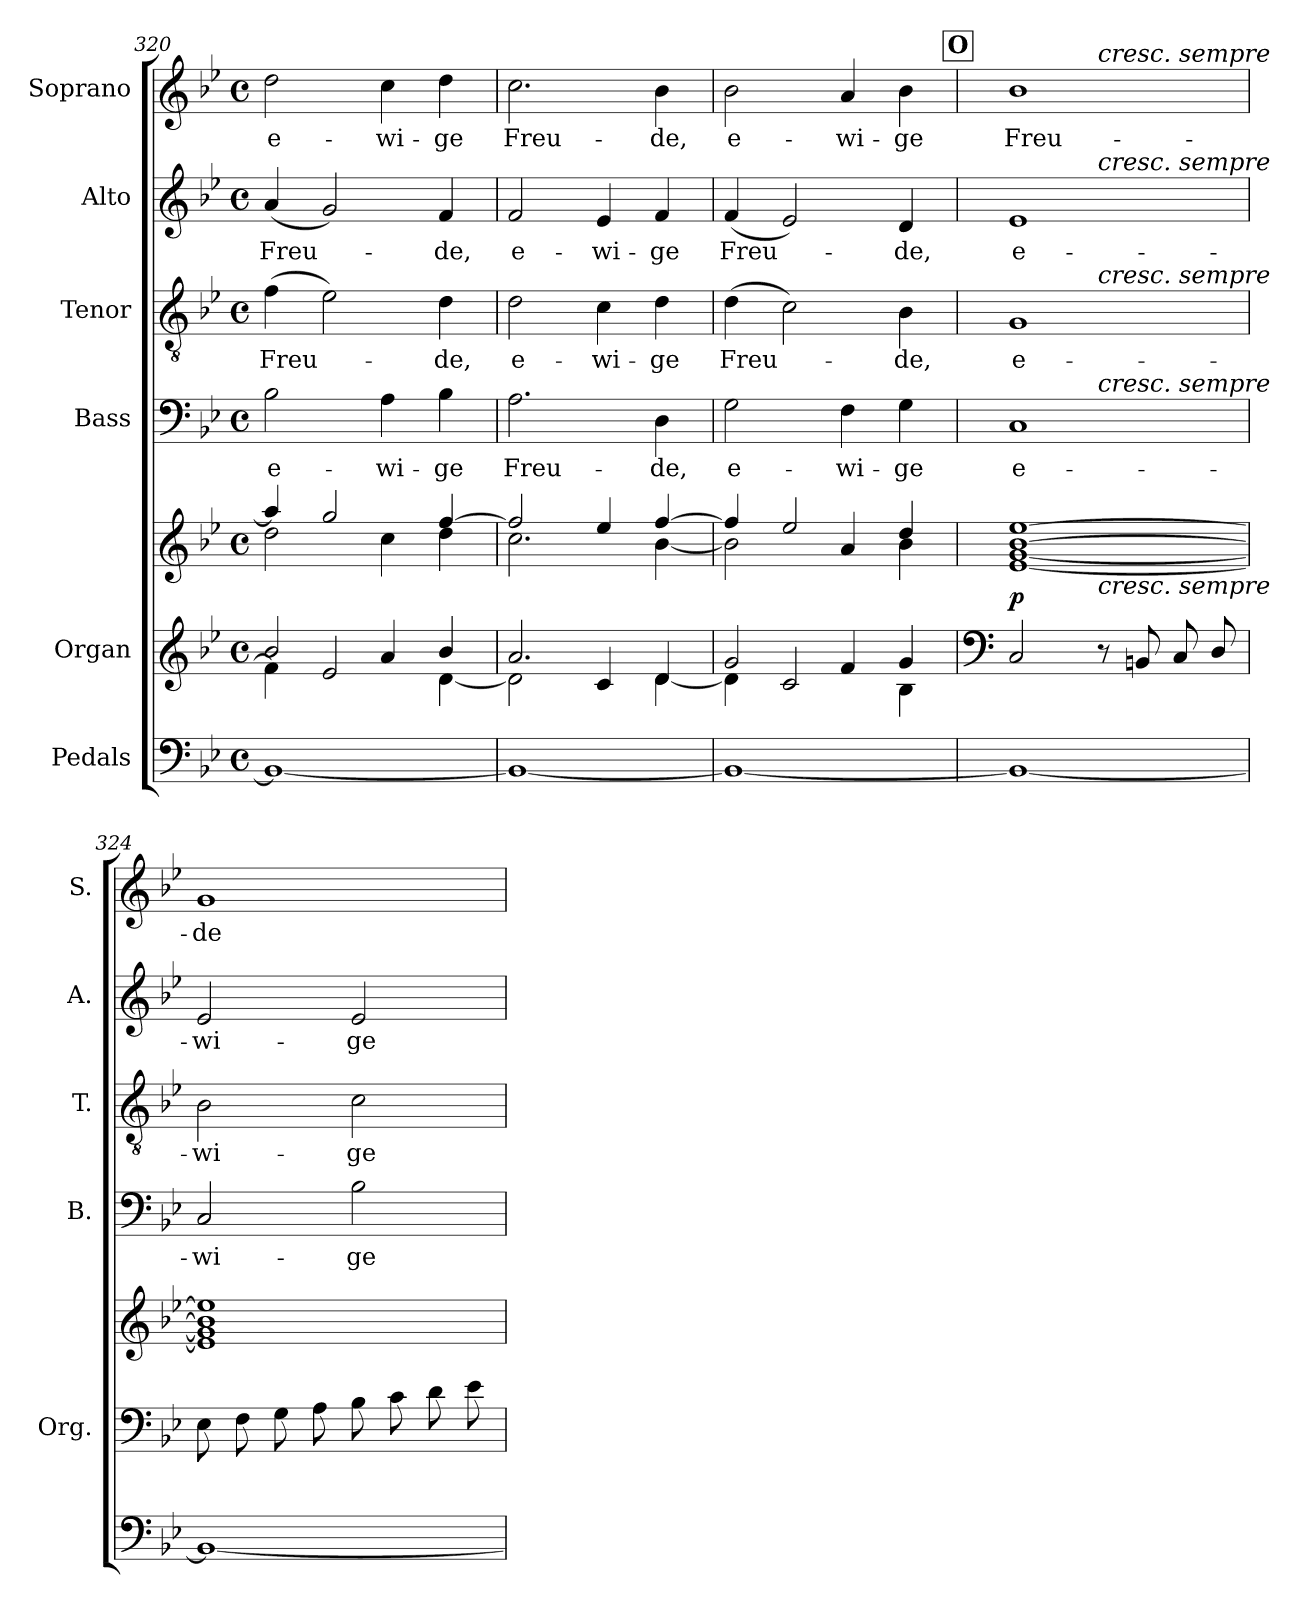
**kern	**kern	**kern	**dynam	**kern	**text	**kern	**text	**kern	**text	**kern	**text
*part6	*part5	*part5	*part5	*part4	*part4	*part3	*part3	*part2	*part2	*part1	*part1
*staff7	*staff6	*staff5	*staff5/6	*staff4	*staff4	*staff3	*staff3	*staff2	*staff2	*staff1	*staff1
*I"Pedals	*I"Organ	*	*	*I"Bass	*	*I"Tenor	*	*I"Alto	*	*I"Soprano	*
*	*I'Org.	*	*	*I'B.	*	*I'T.	*	*I'A.	*	*I'S.	*
*clefF4	*clefG2	*clefG2	*	*clefF4	*	*clefGv2	*	*clefG2	*	*clefG2	*
*	*	*	*	*	*	*ITrd7c12	*	*	*	*	*
*k[b-e-]	*k[b-e-]	*k[b-e-]	*	*k[b-e-]	*	*k[b-e-]	*	*k[b-e-]	*	*k[b-e-]	*
*B-:	*B-:	*B-:	*	*B-:	*	*B-:	*	*B-:	*	*B-:	*
*M4/4	*M4/4	*M4/4	*	*M4/4	*	*M4/4	*	*M4/4	*	*M4/4	*
*met(c)	*met(c)	*met(c)	*	*met(c)	*	*met(c)	*	*met(c)	*	*met(c)	*
=320	=320	=320	=320	=320	=320	=320	=320	=320	=320	=320	=320
*	*^	*^	*	*	*	*	*	*	*	*	*
!	!	!	!	!	!	!	!LO:LY:b:color=#000000	!	!	!	!	!	!
!	!	!	!	!	!	!	!	!	!LO:LY:b:color=#000000	!	!	!	!
!	!	!	!	!	!	!	!	!	!	!	!LO:LY:b:color=#000000	!	!
!	!	!	!	!	!	!	!	!	!	!	!	!	!LO:LY:b:color=#000000
1BB-i_	2b-i/	4fi\]	4aai/]	2ddi\	.	2B-i\	e-	(4Fi\	Freu-	(4ai/	Freu-	2ddi\	e-
.	.	2e-i/	2ggi/	.	.	.	.	2E-i\)	.	2gi/)	.	.	.
!	!	!	!	!	!	!	!LO:LY:b:color=#000000	!	!	!	!	!	!
!	!	!	!	!	!	!	!	!	!	!	!	!	!LO:LY:b:color=#000000
.	4ai/	.	.	4cci\	.	4Ai\	-wi-	.	.	.	.	4cci\	-wi-
!	!	!	!	!	!	!	!LO:LY:b:color=#000000	!	!	!	!	!	!
!	!	!	!	!	!	!	!	!	!LO:LY:b:color=#000000	!	!	!	!
!	!	!	!	!	!	!	!	!	!	!	!LO:LY:b:color=#000000	!	!
!	!	!	!	!	!	!	!	!	!	!	!	!	!LO:LY:b:color=#000000
.	4b-i/	[4di\	[4ffi/	4ddi\	.	4B-i\	-ge	4Di\	-de,	4fi/	-de,	4ddi\	-ge
=321	=321	=321	=321	=321	=321	=321	=321	=321	=321	=321	=321	=321	=321
!	!	!	!	!	!	!	!LO:LY:b:color=#000000	!	!	!	!	!	!
!	!	!	!	!	!	!	!	!	!LO:LY:b:color=#000000	!	!	!	!
!	!	!	!	!	!	!	!	!	!	!	!LO:LY:b:color=#000000	!	!
!	!	!	!	!	!	!	!	!	!	!	!	!	!LO:LY:b:color=#000000
1BB-i_	2.ai/	2di\]	2ffi/]	2.cci\	.	2.Ai\	Freu-	2Di\	e-	2fi/	e-	2.cci\	Freu-
!	!	!	!	!	!	!	!	!	!LO:LY:b:color=#000000	!	!	!	!
!	!	!	!	!	!	!	!	!	!	!	!LO:LY:b:color=#000000	!	!
.	.	4ci/	4ee-i/	.	.	.	.	4Ci\	-wi-	4e-i/	-wi-	.	.
!	!	!	!	!	!	!	!LO:LY:b:color=#000000	!	!	!	!	!	!
!	!	!	!	!	!	!	!	!	!LO:LY:b:color=#000000	!	!	!	!
!	!	!	!	!	!	!	!	!	!	!	!LO:LY:b:color=#000000	!	!
!	!	!	!	!	!	!	!	!	!	!	!	!	!LO:LY:b:color=#000000
.	4di/	[4di\	[4ffi/	[4b-i\	.	4Di\	-de,	4Di\	-ge	4fi/	-ge	4b-i\	-de,
=322	=322	=322	=322	=322	=322	=322	=322	=322	=322	=322	=322	=322	=322
!	!	!	!	!	!	!	!LO:LY:b:color=#000000	!	!	!	!	!	!
!	!	!	!	!	!	!	!	!	!LO:LY:b:color=#000000	!	!	!	!
!	!	!	!	!	!	!	!	!	!	!	!LO:LY:b:color=#000000	!	!
!	!	!	!	!	!	!	!	!	!	!	!	!	!LO:LY:b:color=#000000
1BB-i_	2gi/	4di\]	4ffi/]	2b-i\]	.	2Gi\	e-	(4Di\	Freu-	(4fi/	Freu-	2b-i\	e-
.	.	2ci/	2ee-i/	.	.	.	.	2Ci\)	.	2e-i/)	.	.	.
!	!	!	!	!	!	!	!LO:LY:b:color=#000000	!	!	!	!	!	!
!	!	!	!	!	!	!	!	!	!	!	!	!	!LO:LY:b:color=#000000
.	4fi/	.	.	4ai/	.	4Fi\	-wi-	.	.	.	.	4ai/	-wi-
!	!	!	!	!	!	!	!LO:LY:b:color=#000000	!	!	!	!	!	!
!	!	!	!	!	!	!	!	!	!LO:LY:b:color=#000000	!	!	!	!
!	!	!	!	!	!	!	!	!	!	!	!LO:LY:b:color=#000000	!	!
!	!	!	!	!	!	!	!	!	!	!	!	!	!LO:LY:b:color=#000000
.	4gi/	4B-i\	4ddi/	4b-i\	.	4Gi\	-ge	4BB-i\	-de,	4di/	-de,	4b-i\	-ge
*	*v	*v	*	*	*	*	*	*	*	*	*	*	*
!!LO:LB:g=z
!!LO:REH:place=s1:B:color=#000000:enc=box:fs=17.1407:t=O
=323	=323	=323	=323	=323	=323	=323	=323	=323	=323	=323	=323	=323
*	*clefF4	*	*	*	*	*	*	*	*	*	*	*
*	*^	*	*	*	*	*	*	*	*	*	*	*
!	!	!	!	!	!	!	!LO:LY:b:color=#000000	!	!	!	!	!	!
*	*v	*v	*	*	*	*	*	*	*	*	*	*	*
*	*^	*	*	*	*	*	*	*	*	*	*	*
!	!	!	!	!	!	!	!	!	!LO:LY:b:color=#000000	!	!	!	!
*	*v	*v	*	*	*	*	*	*	*	*	*	*	*
*	*^	*	*	*	*	*	*	*	*	*	*	*
!	!	!	!	!	!	!	!	!	!	!	!LO:LY:b:color=#000000	!	!
*	*v	*v	*	*	*	*	*	*	*	*	*	*	*
*	*^	*	*	*	*	*	*	*	*	*	*	*
!	!	!	!	!	!	!	!	!	!	!	!	!	!LO:LY:b:color=#000000
*	*v	*v	*	*	*	*^	*	*^	*	*^	*	*^	*
1BB-i_	2Ci/	[1e-i [1gi [1b-i [1ee-i	2ryy	p	1Ci	2ryy	e-	1GGi	2ryy	e-	1e-i	2ryy	e-	1b-i	2ryy	Freu-
!	!	!	!	!	!	!	!	!	!	!	!	!	!	!	!LO:TX:a:i:t=cresc. sempre	!
!	!	!	!	!	!	!	!	!	!	!	!	!LO:TX:a:i:t=cresc. sempre	!	!	!	!
!	!	!	!	!	!	!	!	!	!LO:TX:a:i:t=cresc. sempre	!	!	!	!	!	!	!
!	!	!	!	!	!	!LO:TX:a:i:t=cresc. sempre	!	!	!	!	!	!	!	!	!	!
!	!	!	!LO:TX:b:i:t=cresc. sempre	!	!	!	!	!	!	!	!	!	!	!	!	!
.	8r	.	2ryy	.	.	2ryy	.	.	2ryy	.	.	2ryy	.	.	2ryy	.
.	8BBni/	.	.	.	.	.	.	.	.	.	.	.	.	.	.	.
.	8Ci/	.	.	.	.	.	.	.	.	.	.	.	.	.	.	.
.	8Di/	.	.	.	.	.	.	.	.	.	.	.	.	.	.	.
*	*	*v	*v	*	*	*	*	*v	*v	*	*v	*v	*	*v	*v	*
*	*	*	*	*v	*v	*	*	*	*	*	*	*
=324	=324	=324	=324	=324	=324	=324	=324	=324	=324	=324	=324
*	*	*^	*	*^	*	*^	*	*^	*	*^	*
!	!	!	!	!	!	!	!LO:LY:b:color=#000000	!	!	!	!	!	!	!	!	!
*	*	*v	*v	*	*	*	*	*v	*v	*	*v	*v	*	*v	*v	*
*	*	*	*	*v	*v	*	*	*	*	*	*	*
*	*	*^	*	*^	*	*^	*	*^	*	*^	*
!	!	!	!	!	!	!	!	!	!	!LO:LY:b:color=#000000	!	!	!	!	!	!
*	*	*v	*v	*	*	*	*	*v	*v	*	*v	*v	*	*v	*v	*
*	*	*	*	*v	*v	*	*	*	*	*	*	*
*	*	*^	*	*^	*	*^	*	*^	*	*^	*
!	!	!	!	!	!	!	!	!	!	!	!	!	!LO:LY:b:color=#000000	!	!	!
*	*	*v	*v	*	*	*	*	*v	*v	*	*v	*v	*	*v	*v	*
*	*	*	*	*v	*v	*	*	*	*	*	*	*
*	*	*^	*	*^	*	*^	*	*^	*	*^	*
!	!	!	!	!	!	!	!	!	!	!	!	!	!	!	!	!LO:LY:b:color=#000000
*	*	*v	*v	*	*	*	*	*v	*v	*	*v	*v	*	*v	*v	*
*	*	*	*	*v	*v	*	*	*	*	*	*	*
1BB-i_	8E-i\	1e-i] 1gi] 1b-i] 1ee-i]	.	2Ci/	-wi-	2BB-i\	-wi-	2e-i/	-wi-	1gi	-de
.	8Fi\	.	.	.	.	.	.	.	.	.	.
.	8Gi\	.	.	.	.	.	.	.	.	.	.
.	8Ai\	.	.	.	.	.	.	.	.	.	.
!	!	!	!	!	!LO:LY:b:color=#000000	!	!	!	!	!	!
!	!	!	!	!	!	!	!LO:LY:b:color=#000000	!	!	!	!
!	!	!	!	!	!	!	!	!	!LO:LY:b:color=#000000	!	!
.	8B-i\	.	.	2B-i\	-ge	2Ci\	-ge	2e-i/	-ge	.	.
.	8ci\	.	.	.	.	.	.	.	.	.	.
.	8di\	.	.	.	.	.	.	.	.	.	.
.	8e-i\	.	.	.	.	.	.	.	.	.	.
=	=	=	=	=	=	=	=	=	=	=	=
*-	*-	*-	*-	*-	*-	*-	*-	*-	*-	*-	*-
